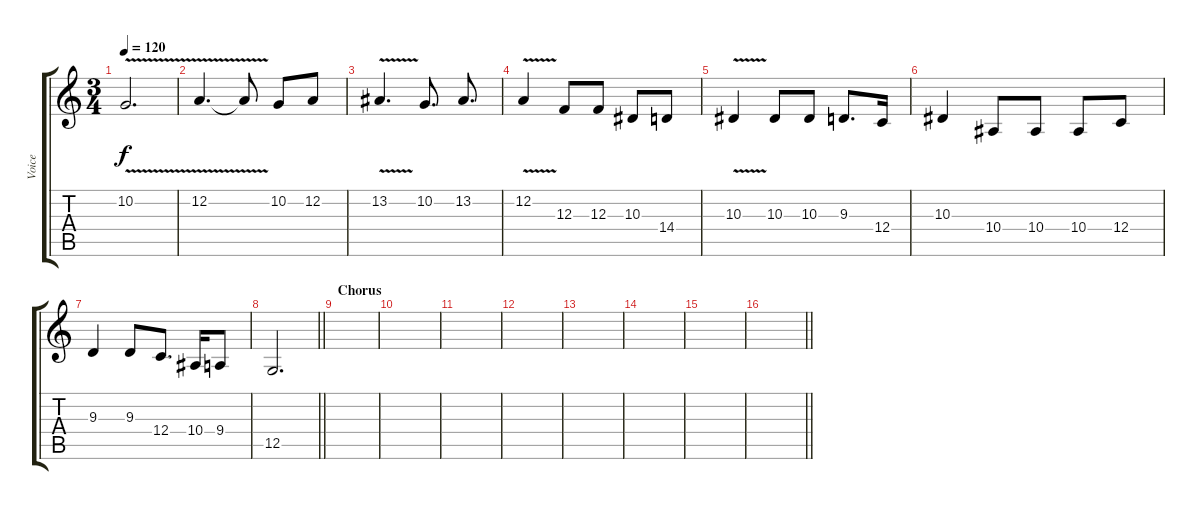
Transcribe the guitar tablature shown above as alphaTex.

\track ("Voice" "Voice") {instrument synthvoice}
\staff {score tabs}
\tuning (D4 A3 F3 C3 G2 D2) {hide}
\ts (3 4)
\tempo 120
\clef g2
\ks c
10.2{v}.2{d dy f} |
12.2{v}.4{d} 12.2{t}.8 10.2.8 12.2.8 |
13.2{v}.4{d} 10.2.8{d} 13.2.8{d} |
12.2{v}.4 12.3.8 12.3.8 10.3.8 14.4.8 |
10.3{v}.4 10.3.8 10.3.8 9.3.8{d} 12.4.16 |
10.3.4 10.4.8 10.4.8 10.4.8 12.4.8 |
9.3.4 9.3.8 12.4.8{d} 10.4.16 9.4.8 |
\barLineRight lightlight
12.5.2{d} |
\section ("" "Chorus")
|
|
|
|
|
|
|
\barLineRight lightlight
